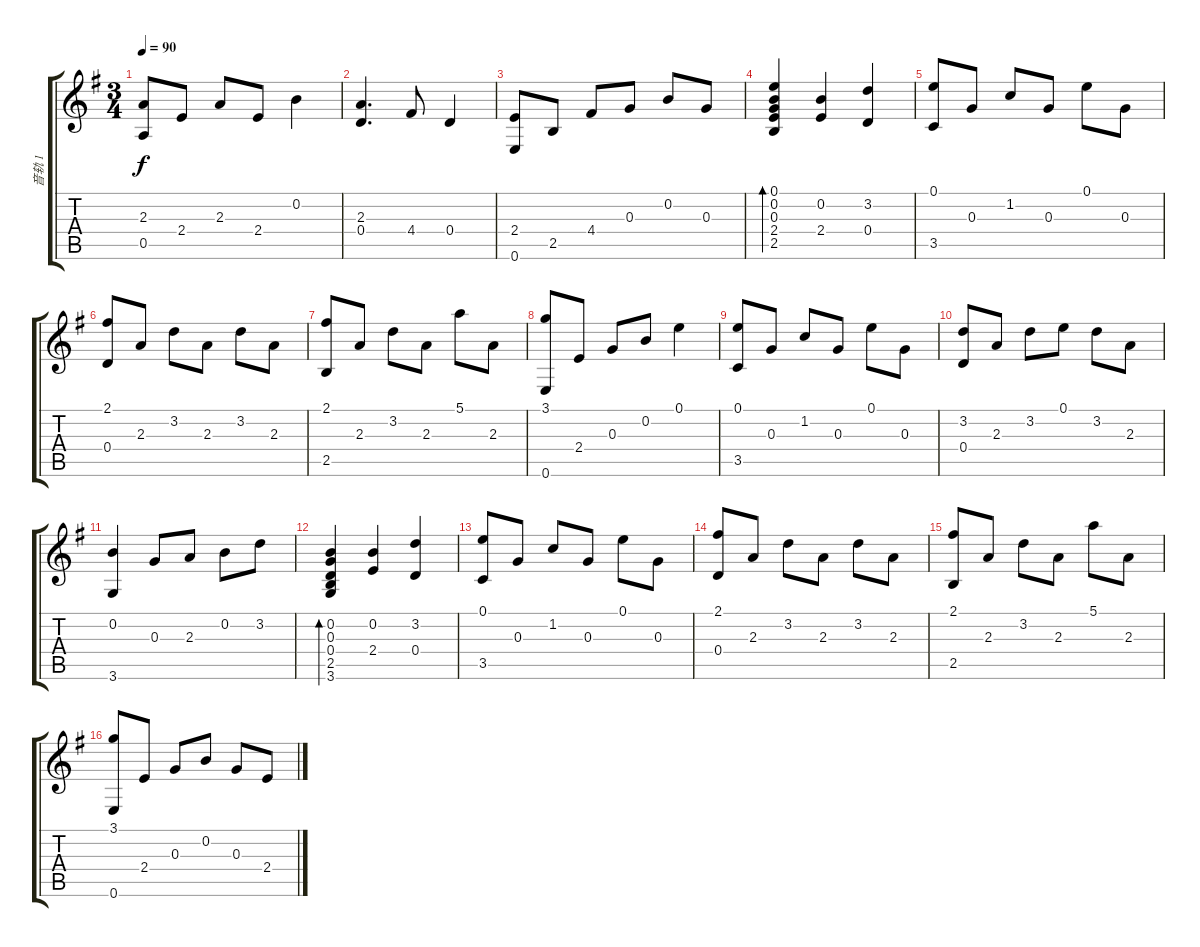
\track ("音轨 1" "音轨 1") {instrument acousticguitarsteel}
\staff {score tabs}
\tuning (E4 B3 G3 D3 A2 E2) {hide}
\ts (3 4)
\tempo 90
\clef g2
\ks g
(2.3 0.5).8{dy f} 2.4.8 2.3.8 2.4.8 0.2.4 |
(2.3 0.4).4{d} 4.4.8 0.4.4 |
(2.4 0.6).8 2.5.8 4.4.8 0.3.8 0.2.8 0.3.8 |
(0.1 0.2 0.3 2.4 2.5).4{bd 480} (0.2 2.4).4 (3.2 0.4).4 |
(0.1 3.5).8 0.3.8 1.2.8 0.3.8 0.1.8 0.3.8 |
(2.1 0.4).8 2.3.8 3.2.8 2.3.8 3.2.8 2.3.8 |
(2.1 2.5).8 2.3.8 3.2.8 2.3.8 5.1.8 2.3.8 |
(3.1 0.6).8 2.4.8 0.3.8 0.2.8 0.1.4 |
(0.1 3.5).8 0.3.8 1.2.8 0.3.8 0.1.8 0.3.8 |
(3.2 0.4).8 2.3.8 3.2.8 0.1.8 3.2.8 2.3.8 |
(0.2 3.6).4 0.3.8 2.3.8 0.2.8 3.2.8 |
(0.2 0.3 0.4 2.5 3.6).4{bd 480} (0.2 2.4).4 (3.2 0.4).4 |
(0.1 3.5).8 0.3.8 1.2.8 0.3.8 0.1.8 0.3.8 |
(2.1 0.4).8 2.3.8 3.2.8 2.3.8 3.2.8 2.3.8 |
(2.1 2.5).8 2.3.8 3.2.8 2.3.8 5.1.8 2.3.8 |
(3.1 0.6).8 2.4.8 0.3.8 0.2.8 0.3.8 2.4.8
